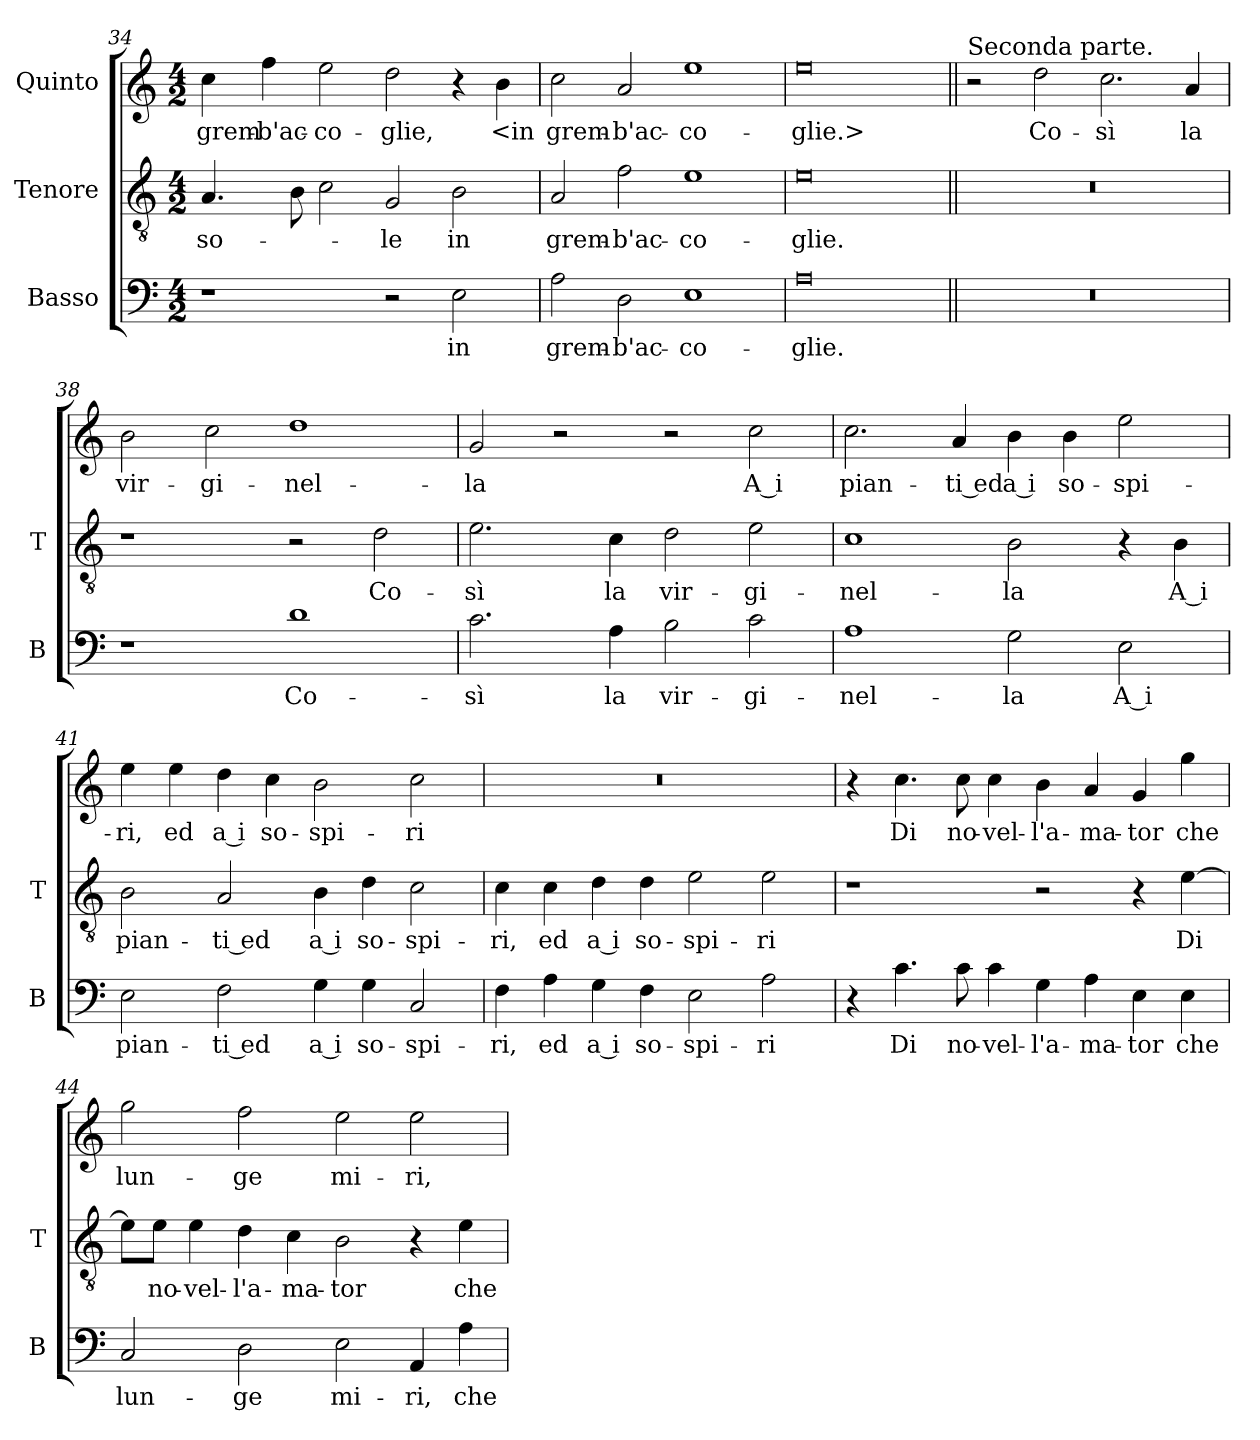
**kern	**text	**kern	**text	**kern	**text
*part3	*part3	*part2	*part2	*part1	*part1
*staff3	*staff3	*staff2	*staff2	*staff1	*staff1
*I"Basso	*	*I"Tenore	*	*I"Quinto	*
*I'B	*	*I'T	*	*	*
*clefF4	*	*clefGv2	*	*clefG2	*
*k[]	*	*k[]	*	*k[]	*
*C:	*	*C:	*	*C:	*
*M4/2	*	*M4/2	*	*M4/2	*
=34	=34	=34	=34	=34	=34
1r	.	4.A	so-	4cc	grem-
.	.	.	.	4ff	-b'ac-
.	.	8B	.	.	.
.	.	2c	.	2ee	-co-
2r	.	2G	-le	2dd	-glie,
2E	in	2B	in	4r	.
.	.	.	.	4b	<in
=35	=35	=35	=35	=35	=35
2A	grem-	2A	grem-	2cc	grem-
2D	-b'ac-	2f	-b'ac-	2a	-b'ac-
1E	-co-	1e	-co-	1ee	-co-
=36	=36	=36	=36	=36	=36
0A	-glie.	0e	-glie.	0ee	-glie.>
=37||	=37||	=37||	=37||	=37||	=37||
!	!	!	!	!LO:TX:a:t=Seconda parte.	!
0r	.	0r	.	2r	.
.	.	.	.	2dd	Co-
.	.	.	.	2.cc	-sì
.	.	.	.	4a	la
=38	=38	=38	=38	=38	=38
1r	.	1r	.	2b	vir-
.	.	.	.	2cc	-gi-
1d	Co-	2r	.	1dd	-nel-
.	.	2d	Co-	.	.
=39	=39	=39	=39	=39	=39
2.c	-sì	2.e	-sì	2g	-la
.	.	.	.	2r	.
4A	la	4c	la	.	.
2B	vir-	2d	vir-	2r	.
2c	-gi-	2e	-gi-	2cc	A i
=40	=40	=40	=40	=40	=40
1A	-nel-	1c	-nel-	2.cc	pian-
.	.	.	.	4a	-ti ed
2G	-la	2B	-la	4b	a i
.	.	.	.	4b	so-
2E	A i	4r	.	2ee	-spi-
.	.	4B	A i	.	.
=41	=41	=41	=41	=41	=41
2E	pian-	2B	pian-	4ee	-ri,
.	.	.	.	4ee	ed
2F	-ti ed	2A	-ti ed	4dd	a i
.	.	.	.	4cc	so-
4G	a i	4B	a i	2b	-spi-
4G	so-	4d	so-	.	.
2C	-spi-	2c	-spi-	2cc	-ri
=42	=42	=42	=42	=42	=42
4F	-ri,	4c	-ri,	0r	.
4A	ed	4c	ed	.	.
4G	a i	4d	a i	.	.
4F	so-	4d	so-	.	.
2E	-spi-	2e	-spi-	.	.
2A	-ri	2e	-ri	.	.
=43	=43	=43	=43	=43	=43
4r	.	1r	.	4r	.
4.c	Di	.	.	4.cc	Di
8c	no-	.	.	8cc	no-
4c	-vel-	.	.	4cc	-vel-
4G	-l'a-	2r	.	4b	-l'a-
4A	-ma-	.	.	4a	-ma-
4E	-tor	4r	.	4g	-tor
4E	che	[4e	Di	4gg	che
=44	=44	=44	=44	=44	=44
2C	lun-	8eL]	.	2gg	lun-
.	.	8eJ	no-	.	.
.	.	4e	-vel-	.	.
2D	-ge	4d	-l'a-	2ff	-ge
.	.	4c	-ma-	.	.
2E	mi-	2B	-tor	2ee	mi-
4AA	-ri,	4r	.	2ee	-ri,
4A	che	4e	che	.	.
=	=	=	=	=	=
*-	*-	*-	*-	*-	*-
